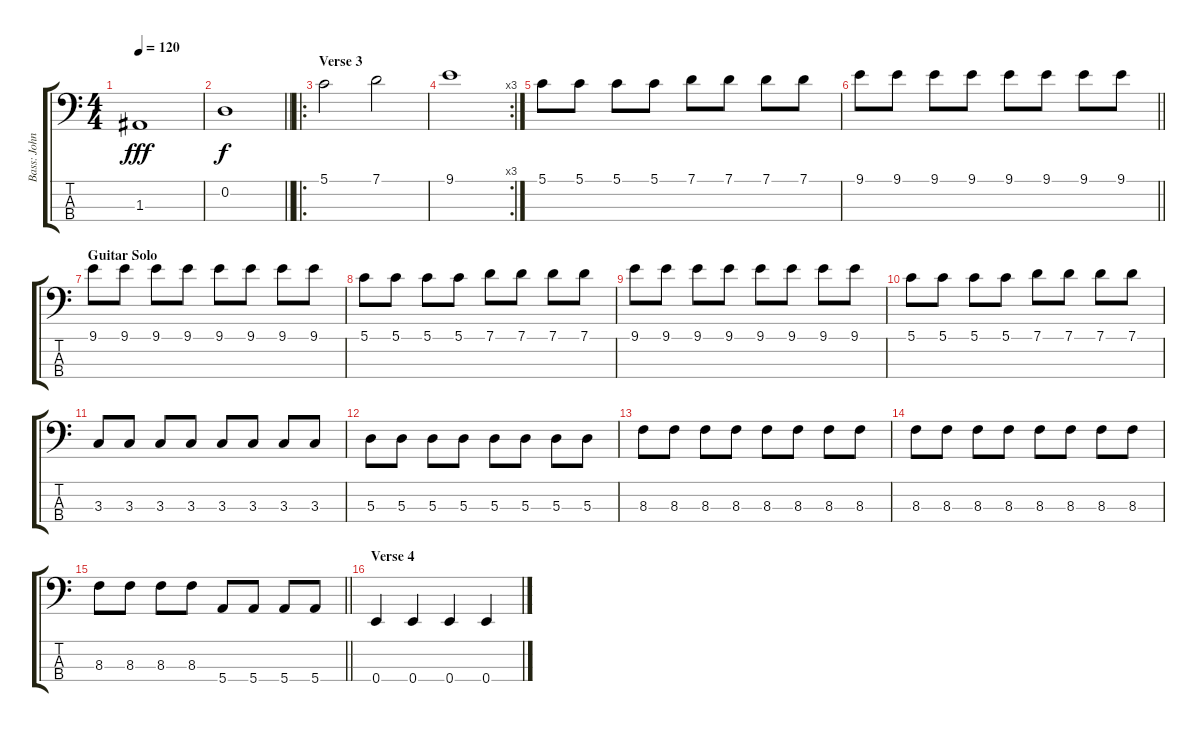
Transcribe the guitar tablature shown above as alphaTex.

\track ("Bass: Johnny Lee Middleton" "Bass: John") {instrument electricbasspick}
\staff {score tabs}
\tuning (G2 D2 A1 E1) {hide}
\ts (4 4)
\tempo 120
\clef f4
\ks c
1.3.1{dy fff} |
\barLineRight lightlight
0.2.1{dy f} |
\ro
\section ("" "Verse 3")
5.1.2 7.1.2 |
\rc 3
9.1.1 |
5.1.8 5.1.8 5.1.8 5.1.8 7.1.8 7.1.8 7.1.8 7.1.8 |
\barLineRight lightlight
9.1.8 9.1.8 9.1.8 9.1.8 9.1.8 9.1.8 9.1.8 9.1.8 |
\section ("" "Guitar Solo")
9.1.8 9.1.8 9.1.8 9.1.8 9.1.8 9.1.8 9.1.8 9.1.8 |
5.1.8 5.1.8 5.1.8 5.1.8 7.1.8 7.1.8 7.1.8 7.1.8 |
9.1.8 9.1.8 9.1.8 9.1.8 9.1.8 9.1.8 9.1.8 9.1.8 |
5.1.8 5.1.8 5.1.8 5.1.8 7.1.8 7.1.8 7.1.8 7.1.8 |
3.3.8 3.3.8 3.3.8 3.3.8 3.3.8 3.3.8 3.3.8 3.3.8 |
5.3.8 5.3.8 5.3.8 5.3.8 5.3.8 5.3.8 5.3.8 5.3.8 |
8.3.8 8.3.8 8.3.8 8.3.8 8.3.8 8.3.8 8.3.8 8.3.8 |
8.3.8 8.3.8 8.3.8 8.3.8 8.3.8 8.3.8 8.3.8 8.3.8 |
\barLineRight lightlight
8.3.8 8.3.8 8.3.8 8.3.8 5.4.8 5.4.8 5.4.8 5.4.8 |
\section ("" "Verse 4")
0.4.4 0.4.4 0.4.4 0.4.4
